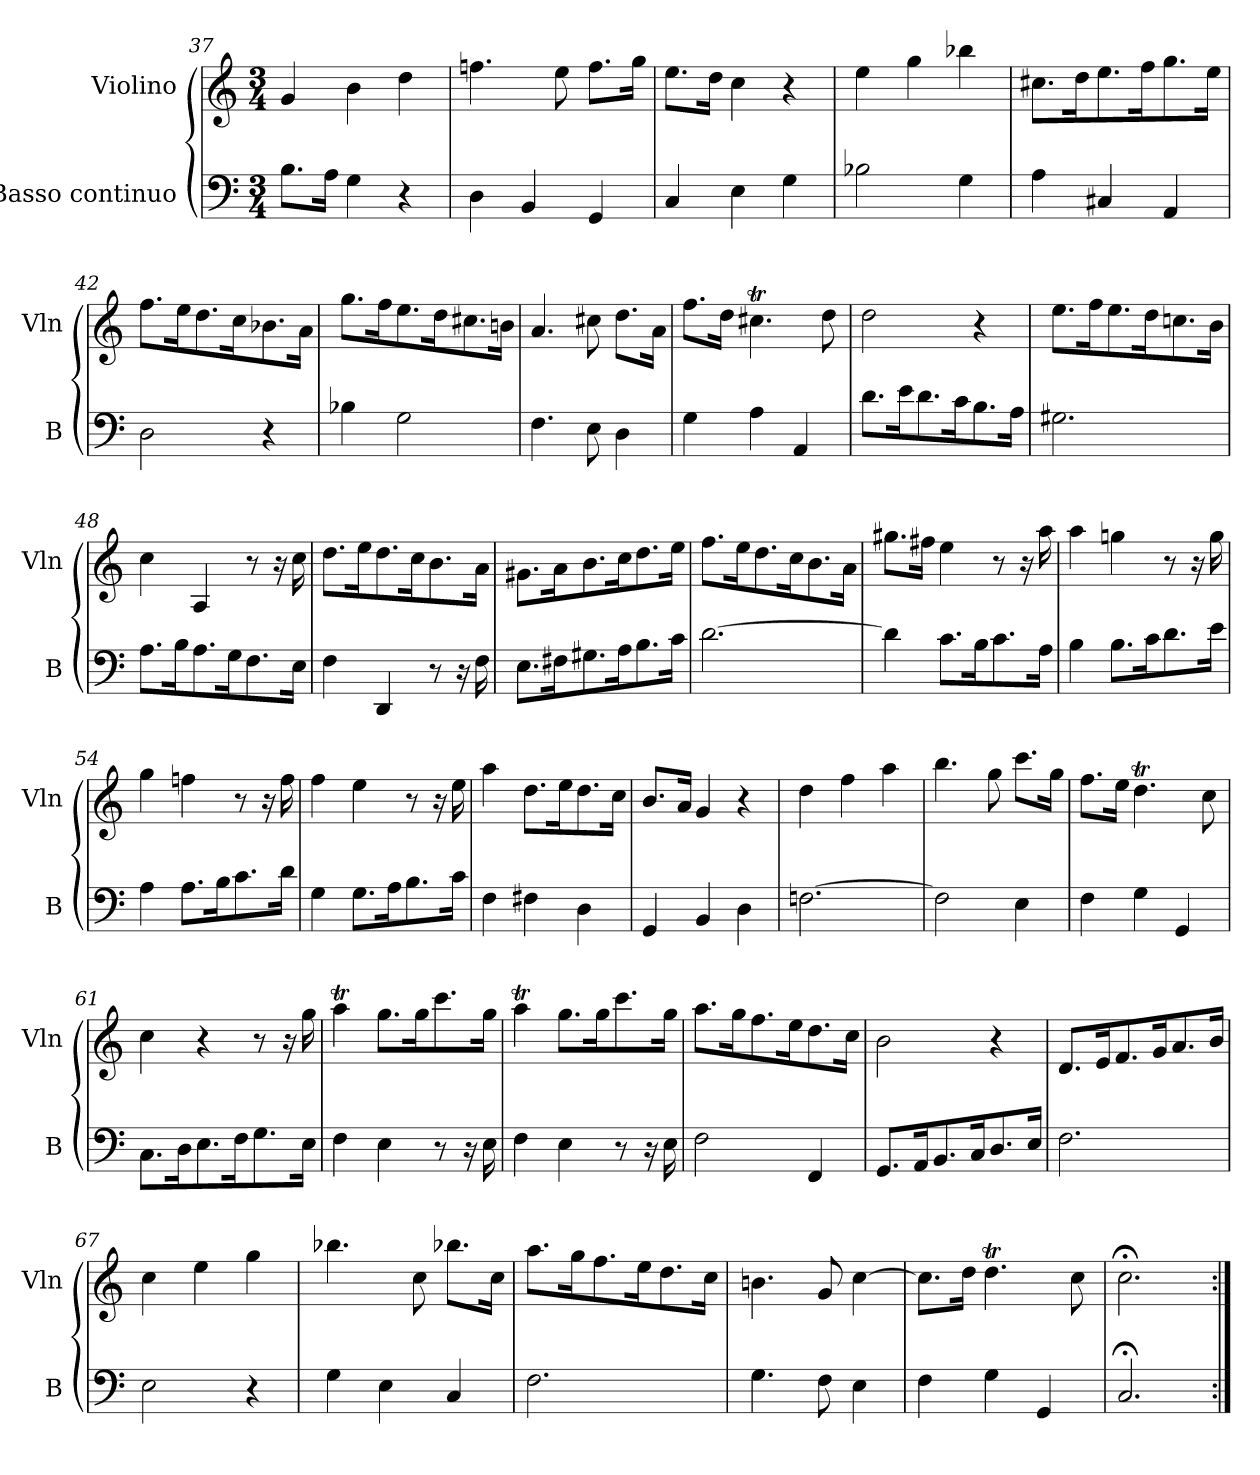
**kern	**kern
*part2	*part1
*staff2	*staff1
*I"Basso continuo	*I"Violino
*I'B	*I'Vln
*clefF4	*clefG2
*k[]	*k[]
*C:	*C:
*M3/4	*M3/4
=37	=37
8.B\L	4g/
16A\Jk	.
4G\	4b\
4r	4dd\
=38	=38
4D\	4.ffn\
4BB/	.
.	8ee\
4GG/	8.ff\L
.	16gg\Jk
=39	=39
4C/	8.ee\L
.	16dd\Jk
4E\	4cc\
4G\	4r
=40	=40
2B-X\	4ee\
.	4gg\
4G\	4bb-X\
=41	=41
4A\	8.cc#X\L
.	16dd\K
4C#X/	8.ee\
.	16ff\K
4AA/	8.gg\
.	16ee\Jk
=42	=42
2D\	8.ff\L
.	16ee\K
.	8.dd\
.	16cc\K
4r	8.b-X\
.	16a\Jk
=43	=43
4B-X\	8.gg\L
.	16ff\K
2G\	8.ee\
.	16dd\K
.	8.cc#X\
.	16bn\Jk
=44	=44
4.F\	4.a/
8E\	8cc#X\
4D\	8.dd\L
.	16a\Jk
=45	=45
4G\	8.ff\L
.	16dd\Jk
4A\	4.cc#Xt\
4AA/	.
.	8dd\
=46	=46
8.d\L	2dd\
16e\K	.
8.d\	.
16c\K	.
8.B\	4r
16A\Jk	.
=47	=47
2.G#X\	8.ee\L
.	16ff\K
.	8.ee\
.	16dd\K
.	8.ccn\
.	16b\Jk
=48	=48
8.A\L	4cc\
16B\K	.
8.A\	4A/
16G\K	.
8.F\	8r
.	16r
16E\Jk	16cc\
=49	=49
4F\	8.dd\L
.	16ee\K
4DD/	8.dd\
.	16cc\K
8r	8.b\
16r	.
16F\	16a\Jk
=50	=50
8.E\L	8.g#X\L
16F#X\K	16a\K
8.G#X\	8.b\
16A\K	16cc\K
8.B\	8.dd\
16c\Jk	16ee\Jk
=51	=51
[2.d\	8.ff\L
.	16ee\K
.	8.dd\
.	16cc\K
.	8.b\
.	16a\Jk
=52	=52
4d\]	8.gg#X\L
.	16ff#X\Jk
8.c\L	4ee\
16B\K	.
8.c\	8r
.	16r
16A\Jk	16aa\
=53	=53
4B\	4aa\
8.B\L	4ggn\
16c\K	.
8.d\	8r
.	16r
16e\Jk	16gg\
=54	=54
4A\	4gg\
8.A\L	4ffn\
16B\K	.
8.c\	8r
.	16r
16d\Jk	16ff\
=55	=55
4G\	4ff\
8.G\L	4ee\
16A\K	.
8.B\	8r
.	16r
16c\Jk	16ee\
=56	=56
4F\	4aa\
4F#X\	8.dd\L
.	16ee\K
4D\	8.dd\
.	16cc\Jk
=57	=57
4GG/	8.b/L
.	16a/Jk
4BB/	4g/
4D\	4r
=58	=58
[2.Fn\	4dd\
.	4ff\
.	4aa\
=59	=59
2F\]	4.bb\
.	8gg\
4E\	8.ccc\L
.	16gg\Jk
=60	=60
4F\	8.ff\L
.	16ee\Jk
4G\	4.ddT\
4GG/	.
.	8cc\
=61	=61
8.C\L	4cc\
16D\K	.
8.E\	4r
16F\K	.
8.G\	8r
.	16r
16E\Jk	16gg\
=62	=62
4F\	4aaT\
4E\	8.gg\L
.	16gg\K
8r	8.ccc\
16r	.
16E\	16gg\Jk
=63	=63
4F\	4aaT\
4E\	8.gg\L
.	16gg\K
8r	8.ccc\
16r	.
16E\	16gg\Jk
=64	=64
2F\	8.aa\L
.	16gg\K
.	8.ff\
.	16ee\K
4FF/	8.dd\
.	16cc\Jk
=65	=65
8.GG/L	2b\
16AA/K	.
8.BB/	.
16C/K	.
8.D/	4r
16E/Jk	.
=66	=66
2.F\	8.d/L
.	16e/K
.	8.f/
.	16g/K
.	8.a/
.	16b/Jk
=67	=67
2E\	4cc\
.	4ee\
4r	4gg\
=68	=68
4G\	4.bb-X\
4E\	.
.	8cc\
4C/	8.bb-X\L
.	16cc\Jk
=69	=69
2.F\	8.aa\L
.	16gg\K
.	8.ff\
.	16ee\K
.	8.dd\
.	16cc\Jk
=70	=70
4.G\	4.bn\
8F\	8g/
4E\	[4cc\
=71	=71
4F\	8.cc\L]
.	16dd\Jk
4G\	4.ddT\
4GG/	.
.	8cc\
=72	=72
2.C;</	2.cc;<\
=:|!	=:|!
*-	*-
